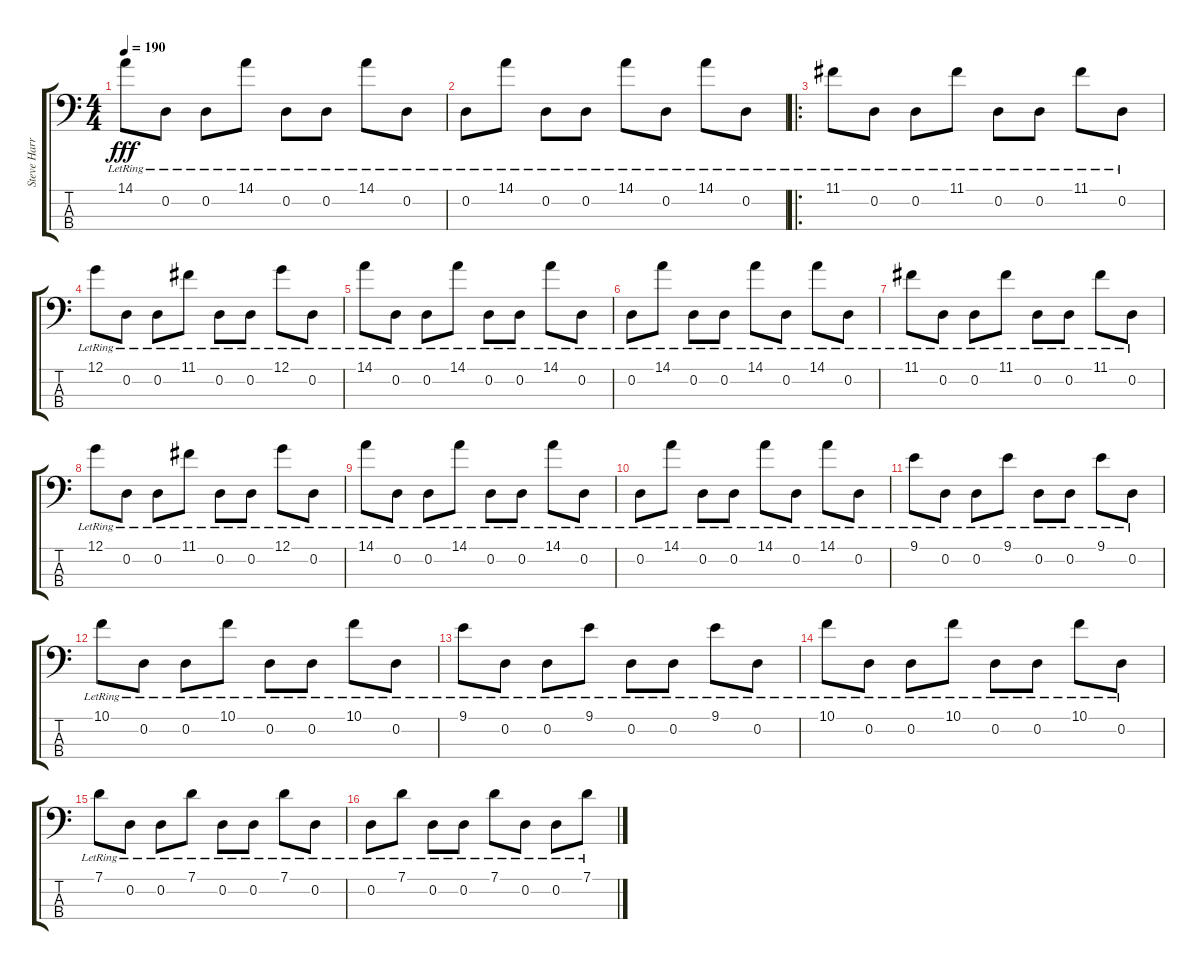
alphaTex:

\track ("Steve Harris" "Steve Harr") {instrument electricbasspick}
\staff {score tabs}
\tuning (G2 D2 A1 E1) {hide}
\ts (4 4)
\tempo 190
\clef f4
\ks c
14.1{lr}.8{dy fff} 0.2{lr}.8 0.2{lr}.8 14.1{lr}.8 0.2{lr}.8 0.2{lr}.8 14.1{lr}.8 0.2{lr}.8 |
0.2{lr}.8 14.1{lr}.8 0.2{lr}.8 0.2{lr}.8 14.1{lr}.8 0.2{lr}.8 14.1{lr}.8 0.2{lr}.8 |
\ro
11.1{lr}.8 0.2{lr}.8 0.2{lr}.8 11.1{lr}.8 0.2{lr}.8 0.2{lr}.8 11.1{lr}.8 0.2{lr}.8 |
12.1{lr}.8 0.2{lr}.8 0.2{lr}.8 11.1{lr}.8 0.2{lr}.8 0.2{lr}.8 12.1{lr}.8 0.2{lr}.8 |
14.1{lr}.8 0.2{lr}.8 0.2{lr}.8 14.1{lr}.8 0.2{lr}.8 0.2{lr}.8 14.1{lr}.8 0.2{lr}.8 |
0.2{lr}.8 14.1{lr}.8 0.2{lr}.8 0.2{lr}.8 14.1{lr}.8 0.2{lr}.8 14.1{lr}.8 0.2{lr}.8 |
11.1{lr}.8 0.2{lr}.8 0.2{lr}.8 11.1{lr}.8 0.2{lr}.8 0.2{lr}.8 11.1{lr}.8 0.2{lr}.8 |
12.1{lr}.8 0.2{lr}.8 0.2{lr}.8 11.1{lr}.8 0.2{lr}.8 0.2{lr}.8 12.1{lr}.8 0.2{lr}.8 |
14.1{lr}.8 0.2{lr}.8 0.2{lr}.8 14.1{lr}.8 0.2{lr}.8 0.2{lr}.8 14.1{lr}.8 0.2{lr}.8 |
0.2{lr}.8 14.1{lr}.8 0.2{lr}.8 0.2{lr}.8 14.1{lr}.8 0.2{lr}.8 14.1{lr}.8 0.2{lr}.8 |
9.1{lr}.8 0.2{lr}.8 0.2{lr}.8 9.1{lr}.8 0.2{lr}.8 0.2{lr}.8 9.1{lr}.8 0.2{lr}.8 |
10.1{lr}.8 0.2{lr}.8 0.2{lr}.8 10.1{lr}.8 0.2{lr}.8 0.2{lr}.8 10.1{lr}.8 0.2{lr}.8 |
9.1{lr}.8 0.2{lr}.8 0.2{lr}.8 9.1{lr}.8 0.2{lr}.8 0.2{lr}.8 9.1{lr}.8 0.2{lr}.8 |
10.1{lr}.8 0.2{lr}.8 0.2{lr}.8 10.1{lr}.8 0.2{lr}.8 0.2{lr}.8 10.1{lr}.8 0.2{lr}.8 |
7.1{lr}.8 0.2{lr}.8 0.2{lr}.8 7.1{lr}.8 0.2{lr}.8 0.2{lr}.8 7.1{lr}.8 0.2{lr}.8 |
0.2{lr}.8 7.1{lr}.8 0.2{lr}.8 0.2{lr}.8 7.1{lr}.8 0.2{lr}.8 0.2{lr}.8 7.1{lr}.8
